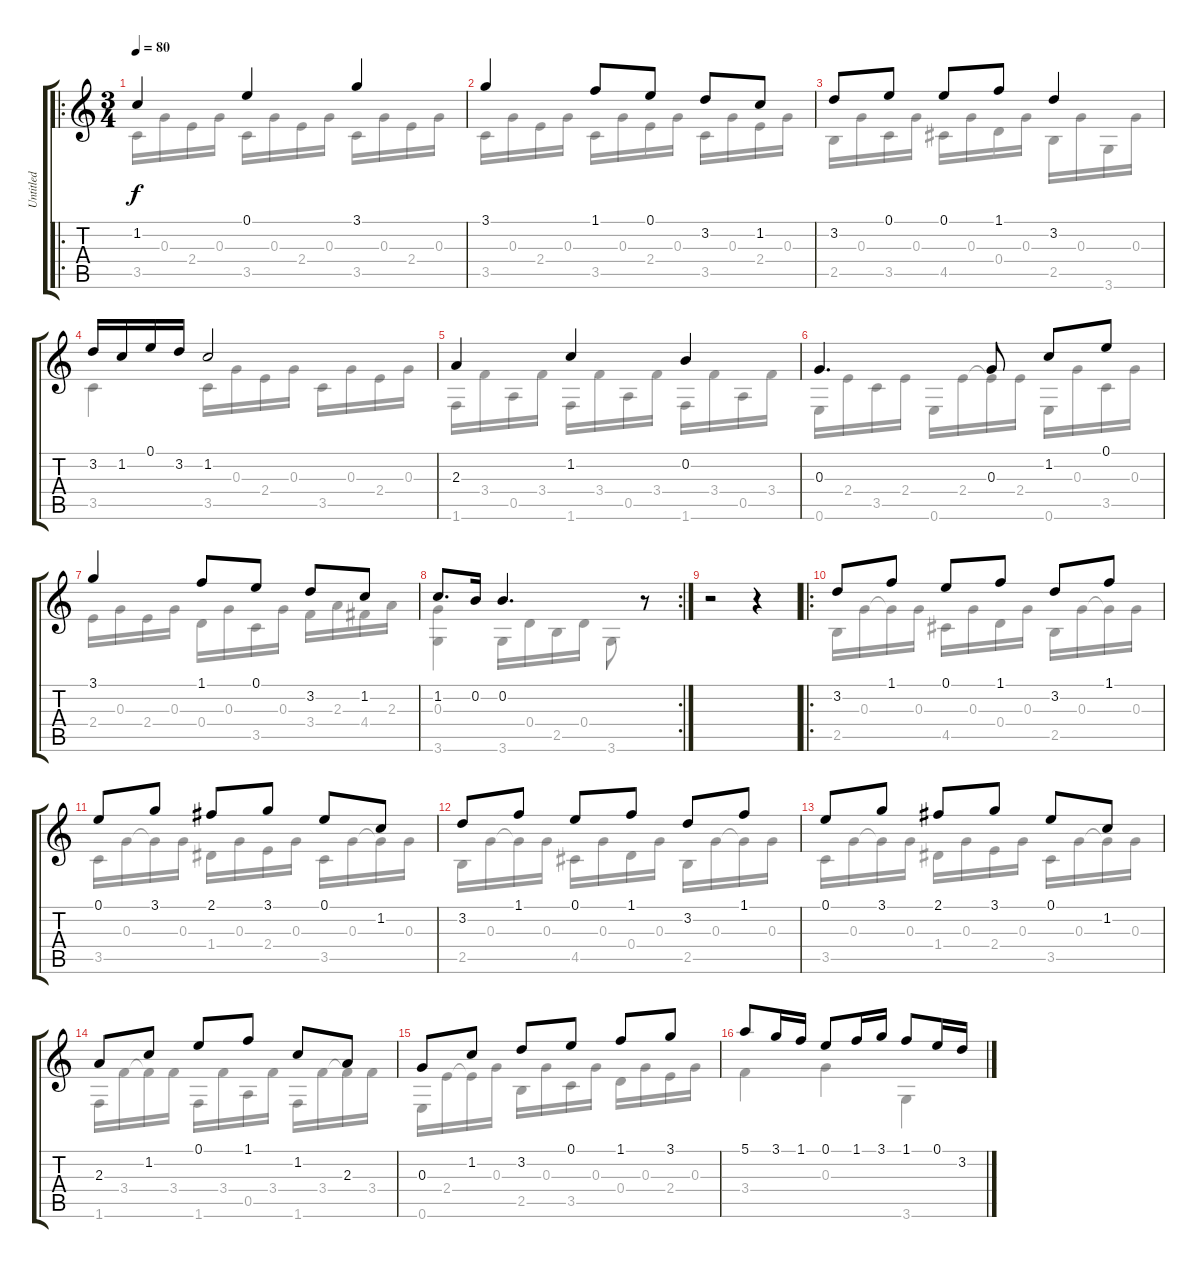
\track ("Untitled" "Untitled") {instrument acousticguitarnylon}
\staff {score tabs}
\tuning (E4 B3 G3 D3 A2 E2) {hide}
\voice
\ro
\ts (3 4)
\tempo 80
\clef g2
\ks c
1.2.4{dy f instrument acousticguitarnylon} 0.1.4 3.1.4 |
3.1.4 1.1.8 0.1.8 3.2.8 1.2.8 |
3.2.8 0.1.8 0.1.8 1.1.8 3.2.4 |
3.2.16 1.2.16 0.1.16 3.2.16 1.2.2 |
2.3.4 1.2.4 0.2.4 |
0.3.4{d} 0.3.8 1.2.8 0.1.8 |
3.1.4 1.1.8 0.1.8 3.2.8 1.2.8 |
\rc 2
1.2.8{d} 0.2.16 0.2.4{d} r.8 |
r.2 r.4 |
\ro
3.2.8 1.1.8 0.1.8 1.1.8 3.2.8 1.1.8 |
0.1.8 3.1.8 2.1.8 3.1.8 0.1.8 1.2.8 |
3.2.8 1.1.8 0.1.8 1.1.8 3.2.8 1.1.8 |
0.1.8 3.1.8 2.1.8 3.1.8 0.1.8 1.2.8 |
2.3.8 1.2.8 0.1.8 1.1.8 1.2.8 2.3.8 |
0.3.8 1.2.8 3.2.8 0.1.8 1.1.8 3.1.8 |
5.1.8 3.1.16 1.1.16 0.1.8 1.1.16 3.1.16 1.1.8 0.1.16 3.2.16
\voice
\clef g2
\ottava regular
\simile none
\ks c
3.5.16{dy f} 0.3.16 2.4.16 0.3.16 3.5.16 0.3.16 2.4.16 0.3.16 3.5.16 0.3.16 2.4.16 0.3.16 |
3.5.16 0.3.16 2.4.16 0.3.16 3.5.16 0.3.16 2.4.16 0.3.16 3.5.16 0.3.16 2.4.16 0.3.16 |
2.5.16 0.3.16 3.5.16 0.3.16 4.5.16 0.3.16 0.4.16 0.3.16 2.5.16 0.3.16 3.6.16 0.3.16 |
3.5.4 3.5.16 0.3.16 2.4.16 0.3.16 3.5.16 0.3.16 2.4.16 0.3.16 |
1.6.16 3.4.16 0.5.16 3.4.16 1.6.16 3.4.16 0.5.16 3.4.16 1.6.16 3.4.16 0.5.16 3.4.16 |
0.6.16 2.4.16 3.5.16 2.4.16 0.6.16 2.4.16 2.4{t}.16 2.4.16 0.6.16 0.3.16 3.5.16 0.3.16 |
2.4.16 0.3.16 2.4.16 0.3.16 0.4.16 0.3.16 3.5.16 0.3.16 3.4.16 2.3.16 4.4.16 2.3.16 |
(0.3 3.6).4 3.6.16 0.4.16 2.5.16 0.4.16 3.6.8 r.8 |
|
2.5.16 0.3.16 0.3{t}.16 0.3.16 4.5.16 0.3.16 0.4.16 0.3.16 2.5.16 0.3.16 0.3{t}.16 0.3.16 |
3.5.16 0.3.16 0.3{t}.16 0.3.16 1.4.16 0.3.16 2.4.16 0.3.16 3.5.16 0.3.16 0.3{t}.16 0.3.16 |
2.5.16 0.3.16 0.3{t}.16 0.3.16 4.5.16 0.3.16 0.4.16 0.3.16 2.5.16 0.3.16 0.3{t}.16 0.3.16 |
3.5.16 0.3.16 0.3{t}.16 0.3.16 1.4.16 0.3.16 2.4.16 0.3.16 3.5.16 0.3.16 0.3{t}.16 0.3.16 |
1.6.16 3.4.16 3.4{t}.16 3.4.16 1.6.16 3.4.16 0.5.16 3.4.16 1.6.16 3.4.16 3.4{t}.16 3.4.16 |
0.6.16 2.4.16 2.4{t}.16 0.3.16 2.5.16 0.3.16 3.5.16 0.3.16 0.4.16 0.3.16 2.4.16 0.3.16 |
3.4.4 0.3.4 3.6.4
